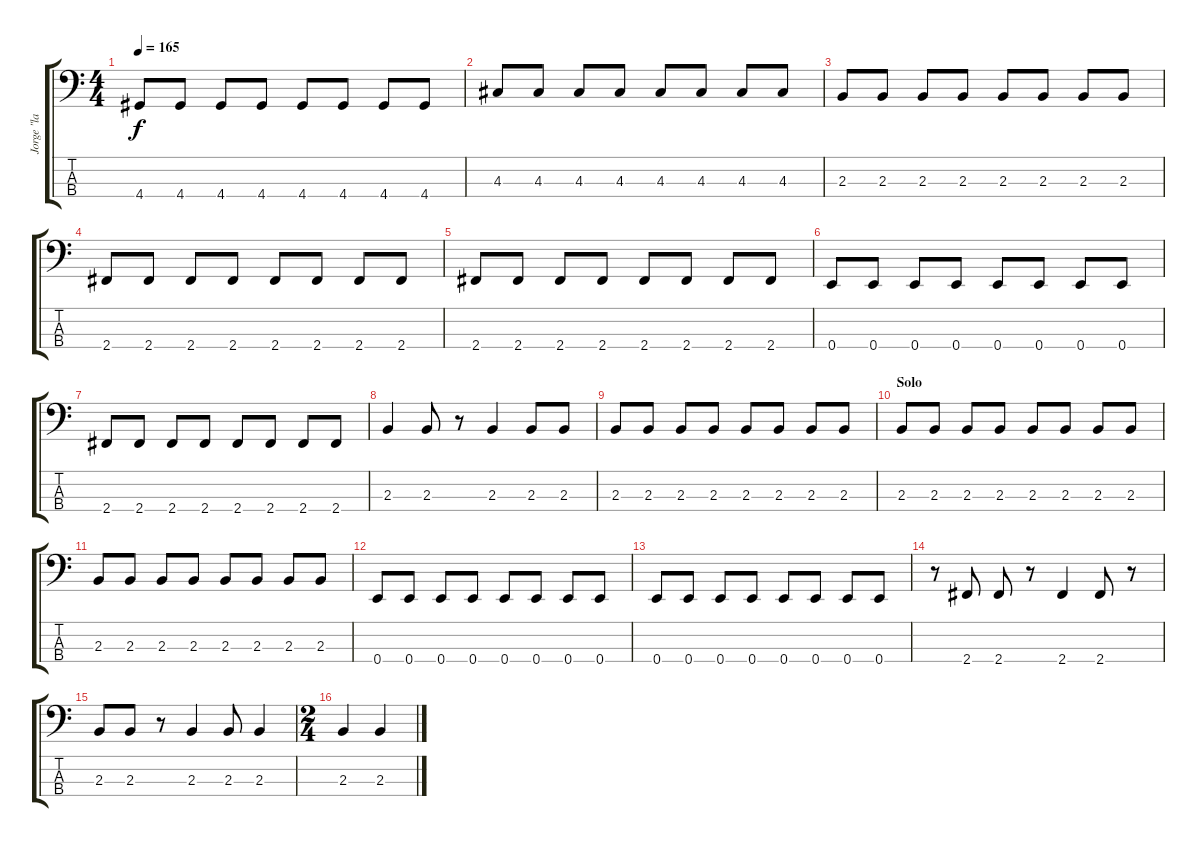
\track ("Jorge \"la chinga\" Botero" "Jorge \"la ") {instrument electricbassfinger}
\staff {score tabs}
\tuning (G2 D2 A1 E1) {hide}
\ts (4 4)
\tempo 165
\clef f4
\ks c
4.4.8{dy f} 4.4.8 4.4.8 4.4.8 4.4.8 4.4.8 4.4.8 4.4.8 |
4.3.8 4.3.8 4.3.8 4.3.8 4.3.8 4.3.8 4.3.8 4.3.8 |
2.3.8 2.3.8 2.3.8 2.3.8 2.3.8 2.3.8 2.3.8 2.3.8 |
2.4.8 2.4.8 2.4.8 2.4.8 2.4.8 2.4.8 2.4.8 2.4.8 |
2.4.8 2.4.8 2.4.8 2.4.8 2.4.8 2.4.8 2.4.8 2.4.8 |
0.4.8 0.4.8 0.4.8 0.4.8 0.4.8 0.4.8 0.4.8 0.4.8 |
2.4.8 2.4.8 2.4.8 2.4.8 2.4.8 2.4.8 2.4.8 2.4.8 |
2.3.4 2.3.8 r.8 2.3.4 2.3.8 2.3.8 |
2.3.8 2.3.8 2.3.8 2.3.8 2.3.8 2.3.8 2.3.8 2.3.8 |
\section ("" "Solo")
2.3.8 2.3.8 2.3.8 2.3.8 2.3.8 2.3.8 2.3.8 2.3.8 |
2.3.8 2.3.8 2.3.8 2.3.8 2.3.8 2.3.8 2.3.8 2.3.8 |
0.4.8 0.4.8 0.4.8 0.4.8 0.4.8 0.4.8 0.4.8 0.4.8 |
0.4.8 0.4.8 0.4.8 0.4.8 0.4.8 0.4.8 0.4.8 0.4.8 |
r.8 2.4.8 2.4.8 r.8 2.4.4 2.4.8 r.8 |
2.3.8 2.3.8 r.8 2.3.4 2.3.8 2.3.4 |
\ts (2 4)
2.3.4 2.3.4
